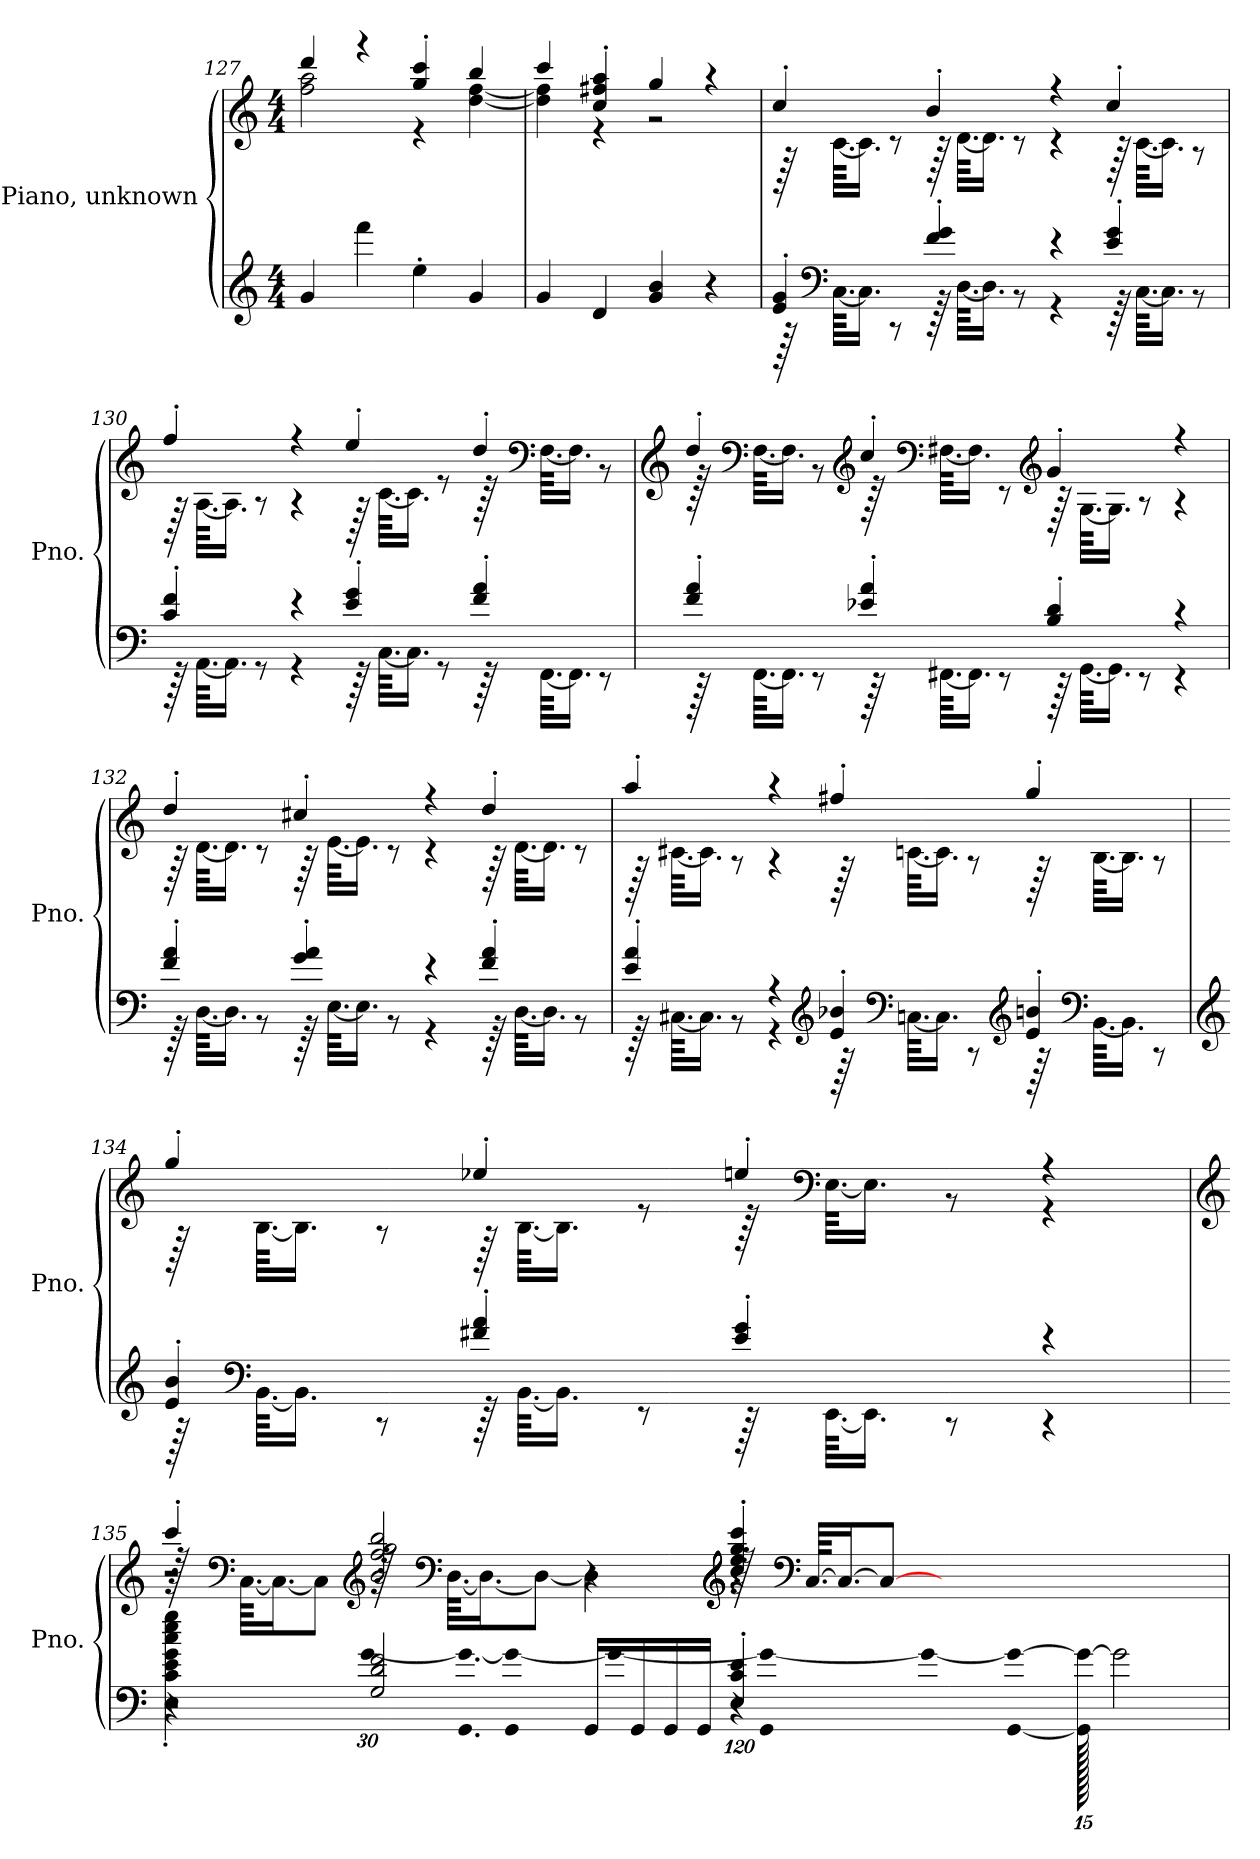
**kern	**kern
*part1	*part1
*staff2	*staff1
*I"Piano, unknown	*
*I'Pno.	*
*clefG2	*clefG2
*k[]	*k[]
*M4/4	*M4/4
=127	=127
*	*^
4g/	4ddd/	2ff\ 2aa\
4fff\	4r	.
4ee'\	4gg/' 4ccc/'	4r
4g/	4bb/	[4dd\ [4ff\
=128	=128	=128
4g/	4ccc/	4dd\] 4ff\]
4d/	4cc/' 4ff#X/' 4aa/'	4r
4g/ 4b/	4gg/	2r
4r	4r	.
!!LO:LB:g=z	!!
=129	=129	=129
*^	*	*
4e/' 4g/'	128r	4cc'/	128r
*clefF4	*	*	*
.	[64.C\KKLL	.	[64.c\KKLL
.	16.C\JJ]	.	16.c\JJ]
.	8r	.	8r
4f/' 4g/'	128r	4b'/	128r
.	[64.D\KKLL	.	[64.d\KKLL
.	16.D\JJ]	.	16.d\JJ]
.	8r	.	8r
4r	4r	4r	4r
4e/' 4g/'	128r	4cc'/	128r
.	[64.C\KKLL	.	[64.c\KKLL
.	16.C\JJ]	.	16.c\JJ]
.	8r	.	8r
=130	=130	=130	=130
4c/' 4f/'	128r	4ff'/	128r
.	[64.AA\KKLL	.	[64.A\KKLL
.	16.AA\JJ]	.	16.A\JJ]
.	8r	.	8r
4r	4r	4r	4r
4e/' 4g/'	128r	4ee'/	128r
.	[64.C\KKLL	.	[64.c\KKLL
.	16.C\JJ]	.	16.c\JJ]
.	8r	.	8r
4f/' 4a/'	128r	4dd'/	128r
*	*	*clefF4	*
.	[64.FF\KKLL	.	[64.F\KKLL
.	16.FF\JJ]	.	16.F\JJ]
.	8r	.	8r
!!LO:PB:g=z	!!
=131	=131	=131	=131
*	*	*clefG2	*
4f/' 4a/'	128r	4dd'/	128r
*	*	*clefF4	*
.	[64.FF\KKLL	.	[64.F\KKLL
.	16.FF\JJ]	.	16.F\JJ]
.	8r	.	8r
*	*	*clefG2	*
4e-X/' 4a/'	128r	4cc'/	128r
*	*	*clefF4	*
.	[64.FF#X\KKLL	.	[64.F#X\KKLL
.	16.FF#\JJ]	.	16.F#\JJ]
.	8r	.	8r
*	*	*clefG2	*
4B/' 4d/'	128r	4g'/	128r
.	[64.GG\KKLL	.	[64.G\KKLL
.	16.GG\JJ]	.	16.G\JJ]
.	8r	.	8r
4r	4r	4r	4r
=132	=132	=132	=132
4f/' 4a/'	128r	4dd'/	128r
.	[64.D\KKLL	.	[64.d\KKLL
.	16.D\JJ]	.	16.d\JJ]
.	8r	.	8r
4g/' 4a/'	128r	4cc#X'/	128r
.	[64.E\KKLL	.	[64.e\KKLL
.	16.E\JJ]	.	16.e\JJ]
.	8r	.	8r
4r	4r	4r	4r
4f/' 4a/'	128r	4dd'/	128r
.	[64.D\KKLL	.	[64.d\KKLL
.	16.D\JJ]	.	16.d\JJ]
.	8r	.	8r
!!LO:LB:g=z	!!
=133	=133	=133	=133
4e/' 4a/'	128r	4aa'/	128r
.	[64.C#X\KKLL	.	[64.c#X\KKLL
.	16.C#\JJ]	.	16.c#\JJ]
.	8r	.	8r
4r	4r	4r	4r
*clefG2	*	*	*
4e/' 4b-X/'	128r	4ff#X'/	128r
*clefF4	*	*	*
.	[64.Cn\KKLL	.	[64.cn\KKLL
.	16.C\JJ]	.	16.c\JJ]
.	8r	.	8r
*clefG2	*	*	*
4e/' 4bn/'	128r	4gg'/	128r
*clefF4	*	*	*
.	[64.BB\KKLL	.	[64.B\KKLL
.	16.BB\JJ]	.	16.B\JJ]
.	8r	.	8r
!!LO:LB:g=z	!!
=134	=134	=134	=134
*clefG2	*	*	*
4e/' 4b/'	128r	4gg'/	128r
*clefF4	*	*	*
.	[64.BB\KKLL	.	[64.B\KKLL
.	16.BB\JJ]	.	16.B\JJ]
.	8r	.	8r
4f#X/' 4a/'	128r	4ee-X'/	128r
.	[64.BB\KKLL	.	[64.B\KKLL
.	16.BB\JJ]	.	16.B\JJ]
.	8r	.	8r
4e/' 4g/'	128r	4een'/	128r
*	*	*clefF4	*
.	[64.EE\KKLL	.	[64.E\KKLL
.	16.EE\JJ]	.	16.E\JJ]
.	8r	.	8r
4r	4r	4r	4r
*v	*v	*	*
*	*v	*v
!!LO:LB:g=z
=135	=135
*	*clefG2
*^	*^
*	*^	*	*^
4r	4E\' 4c\' 4e\' 4g\' 4cc\' 4ee\' 4gg\'	2r	4ccc'/	128r	2r
*	*	*	*clefF4	*	*
.	.	.	.	[64.C\KKLL	.
.	.	.	.	16.C\J_	.
.	.	.	.	8C\J]	.
*	*	*	*clefG2	*	*
*	*Xbrackettup	*	*	*	*
!	!LO:N:vis=64	!	!	!	!
2G/ 2d/ 2f/	[960%17g\KLLL	.	2b/ 2ff/ 2gg/ 2bb/	128r	.
*	*	*	*clefF4	*	*
.	.	.	.	[64.D\KKLL	.
!	!LO:N:vis=32.	!	!	!	!
.	1920%103GG\ 1920%103g\_	.	.	.	.
.	.	.	.	16.D\J_	.
!	!LO:N:vis=32	!	!	!	!
.	640%23GG\ 640%23g\_	.	.	.	.
!	!LO:N:vis=32	!	!	!	!
.	640%23g\_	.	.	.	.
.	.	.	.	8D\J_	.
!	!LO:N:vis=32	!	!	!	!
.	640%23GG\ 640%23g\_	.	.	.	.
!	!LO:N:vis=64	!	!	!	!
.	960%17g\K_	.	.	.	.
.	[320%17GG\ 320%17g\_JJ	.	.	.	.
.	1920GG\] 1920g\_	16GG/LL	.	4D\]	4r
.	2g\]	.	.	.	.
.	.	16GG/	.	.	.
.	.	16GG/	.	.	.
.	.	16GG/JJ	.	.	.
*	*	*	*clefG2	*	*
4r	.	4E/' 4c/' 4e/'	4cc/' 4ee/' 4gg/' 4ccc/'	4r	128r
*	*	*	*clefF4	*	*
.	.	.	.	.	[64.C/KKLL
.	.	.	.	.	16.C/J_
.	.	.	.	.	8C/J_
1920ryy	.	1920ryy	1920ryy	1920ryy	1920ryy
*v	*v	*v	*	*	*
*	*v	*v	*v
=	=
*-	*-
